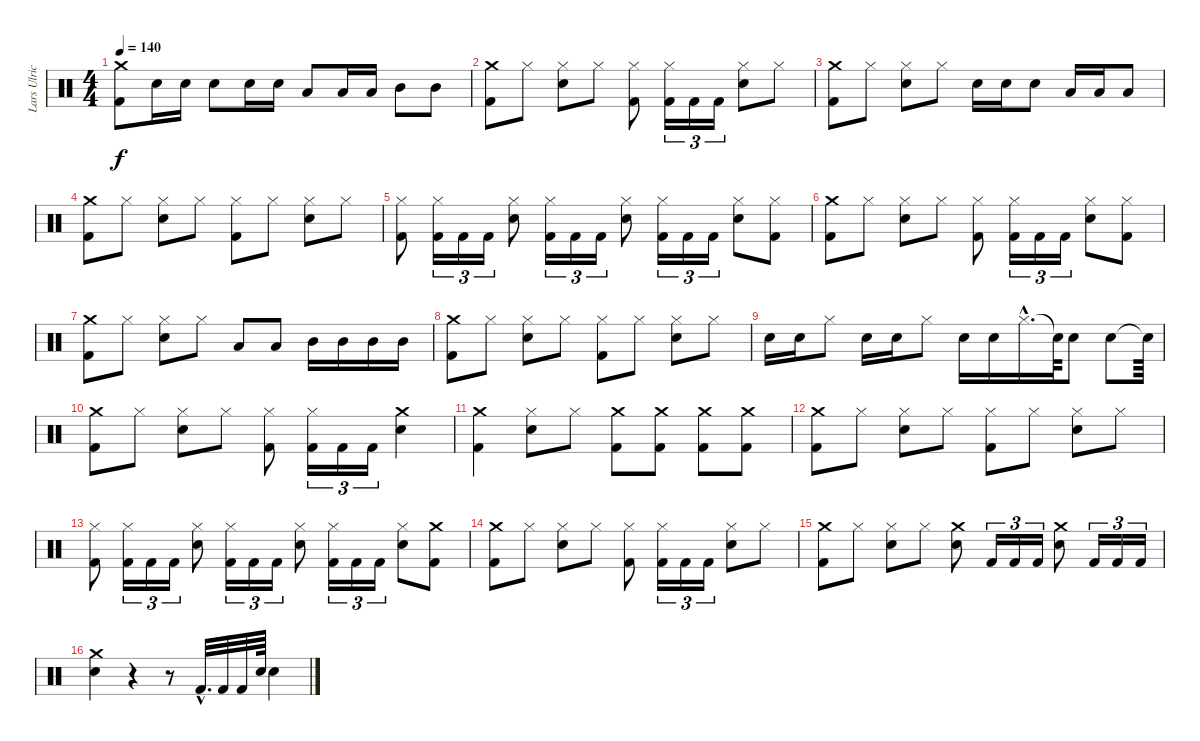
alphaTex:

\track ("Lars Ulrich" "Lars Ulric") {instrument percussion}
\staff {score}
\articulation defaults
\ts (4 4)
\tempo 140
\clef neutral
\ks c
("Crash medium (hit)" "Kick (hit) 2").8{dy f} "Snare (hit) 2".16 "Snare (hit) 2".16 "Snare (hit) 2".8 "Snare (hit) 2".16 "Snare (hit) 2".16 "Low Tom (hit)".8 "Low Tom (hit)".16 "Low Tom (hit)".16 "Mid Tom (hit)".8 "Mid Tom (hit)".8 |
("Crash medium (hit)" "Kick (hit) 2").8 "Hi-Hat (closed)".8 ("Snare (hit) 2" "Hi-Hat (closed)").8 "Hi-Hat (closed)".8 ("Kick (hit) 2" "Hi-Hat (closed)").8 ("Kick (hit) 2" "Hi-Hat (closed)").16{tu (3 2)} "Kick (hit) 2".16{tu (3 2)} "Kick (hit) 2".16{tu (3 2)} ("Snare (hit) 2" "Hi-Hat (closed)").8 "Hi-Hat (closed)".8 |
("Kick (hit) 2" "Crash medium (hit)").8 "Hi-Hat (closed)".8 ("Snare (hit) 2" "Hi-Hat (closed)").8 "Hi-Hat (closed)".8 "Snare (hit) 2".16 "Snare (hit) 2".16 "Snare (hit) 2".8 "Low Tom (hit)".16 "Low Tom (hit)".16 "Low Tom (hit)".8 |
("Crash medium (hit)" "Kick (hit) 2").8 "Hi-Hat (closed)".8 ("Snare (hit) 2" "Hi-Hat (closed)").8 "Hi-Hat (closed)".8 ("Hi-Hat (closed)" "Kick (hit) 2").8 "Hi-Hat (closed)".8 ("Snare (hit) 2" "Hi-Hat (closed)").8 "Hi-Hat (closed)".8 |
("Kick (hit) 2" "Hi-Hat (closed)").8 ("Kick (hit) 2" "Hi-Hat (closed)").16{tu (3 2)} "Kick (hit) 2".16{tu (3 2)} "Kick (hit) 2".16{tu (3 2)} ("Snare (hit) 2" "Hi-Hat (closed)").8 ("Kick (hit) 2" "Hi-Hat (closed)").16{tu (3 2)} "Kick (hit) 2".16{tu (3 2)} "Kick (hit) 2".16{tu (3 2)} ("Snare (hit) 2" "Hi-Hat (closed)").8 ("Kick (hit) 2" "Hi-Hat (closed)").16{tu (3 2)} "Kick (hit) 2".16{tu (3 2)} "Kick (hit) 2".16{tu (3 2)} ("Snare (hit) 2" "Hi-Hat (closed)").8 ("Kick (hit) 2" "Hi-Hat (closed)").8 |
("Crash medium (hit)" "Kick (hit) 2").8 "Hi-Hat (closed)".8 ("Snare (hit) 2" "Hi-Hat (closed)").8 "Hi-Hat (closed)".8 ("Hi-Hat (closed)" "Kick (hit) 2").8 ("Hi-Hat (closed)" "Kick (hit) 2").16{tu (3 2)} "Kick (hit) 2".16{tu (3 2)} "Kick (hit) 2".16{tu (3 2)} ("Snare (hit) 2" "Hi-Hat (closed)").8 ("Hi-Hat (closed)" "Kick (hit) 2").8 |
("Kick (hit) 2" "Crash medium (hit)").8 "Hi-Hat (closed)".8 ("Snare (hit) 2" "Hi-Hat (closed)").8 "Hi-Hat (closed)".8 "Low Tom (hit)".8 "Low Tom (hit)".8 "Mid Tom (hit)".16 "Mid Tom (hit)".16 "Mid Tom (hit)".16 "Mid Tom (hit)".16 |
("Crash medium (hit)" "Kick (hit) 2").8 "Hi-Hat (closed)".8 ("Snare (hit) 2" "Hi-Hat (closed)").8 "Hi-Hat (closed)".8 ("Hi-Hat (closed)" "Kick (hit) 2").8 "Hi-Hat (closed)".8 ("Snare (hit) 2" "Hi-Hat (closed)").8 "Hi-Hat (closed)".8 |
"Snare (hit) 2".16 "Snare (hit) 2".16 "Hi-Hat (closed)".8 "Snare (hit) 2".16 "Snare (hit) 2".16 "Hi-Hat (closed)".8 "Snare (hit) 2".16 "Snare (hit) 2".16 "Hi-Hat (closed)"{hac}.16{d} "Snare (hit)"{t}.64 "Snare (hit) 2".8 "Snare (hit) 2".8 "Snare (hit)"{t}.64 |
("Crash medium (hit)" "Kick (hit) 2").8 "Hi-Hat (closed)".8 ("Snare (hit) 2" "Hi-Hat (closed)").8 "Hi-Hat (closed)".8 ("Hi-Hat (closed)" "Kick (hit) 2").8 ("Hi-Hat (closed)" "Kick (hit) 2").16{tu (3 2)} "Kick (hit) 2".16{tu (3 2)} "Kick (hit) 2".16{tu (3 2)} ("Snare (hit) 2" "Crash medium (hit)").4 |
("Kick (hit) 2" "Crash medium (hit)").4 ("Snare (hit) 2" "Hi-Hat (closed)").8 "Hi-Hat (closed)".8 ("Kick (hit) 2" "Crash medium (hit)").8 ("Kick (hit) 2" "Crash medium (hit)").8 ("Kick (hit) 2" "Crash medium (hit)").8 ("Kick (hit) 2" "Crash medium (hit)").8 |
("Crash medium (hit)" "Kick (hit) 2").8 "Hi-Hat (closed)".8 ("Snare (hit) 2" "Hi-Hat (closed)").8 "Hi-Hat (closed)".8 ("Hi-Hat (closed)" "Kick (hit) 2").8 "Hi-Hat (closed)".8 ("Snare (hit) 2" "Hi-Hat (closed)").8 "Hi-Hat (closed)".8 |
("Kick (hit) 2" "Hi-Hat (closed)").8 ("Kick (hit) 2" "Hi-Hat (closed)").16{tu (3 2)} "Kick (hit) 2".16{tu (3 2)} "Kick (hit) 2".16{tu (3 2)} ("Snare (hit) 2" "Hi-Hat (closed)").8 ("Kick (hit) 2" "Hi-Hat (closed)").16{tu (3 2)} "Kick (hit) 2".16{tu (3 2)} "Kick (hit) 2".16{tu (3 2)} ("Snare (hit) 2" "Hi-Hat (closed)").8 ("Kick (hit) 2" "Hi-Hat (closed)").16{tu (3 2)} "Kick (hit) 2".16{tu (3 2)} "Kick (hit) 2".16{tu (3 2)} ("Snare (hit) 2" "Hi-Hat (closed)").8 ("Crash medium (hit)" "Kick (hit) 2").8 |
("Kick (hit) 2" "Crash medium (hit)").8 "Hi-Hat (closed)".8 ("Snare (hit) 2" "Hi-Hat (closed)").8 "Hi-Hat (closed)".8 ("Kick (hit) 2" "Hi-Hat (closed)").8 ("Kick (hit) 2" "Hi-Hat (closed)").16{tu (3 2)} "Kick (hit) 2".16{tu (3 2)} "Kick (hit) 2".16{tu (3 2)} ("Snare (hit) 2" "Hi-Hat (closed)").8 "Hi-Hat (closed)".8 |
("Crash medium (hit)" "Kick (hit) 2").8 "Hi-Hat (closed)".8 ("Snare (hit) 2" "Hi-Hat (closed)").8 "Hi-Hat (closed)".8 ("Snare (hit) 2" "Crash medium (hit)").8 "Kick (hit) 2".16{tu (3 2)} "Kick (hit) 2".16{tu (3 2)} "Kick (hit) 2".16{tu (3 2)} ("Snare (hit) 2" "Crash medium (hit)").8 "Kick (hit) 2".16{tu (3 2)} "Kick (hit) 2".16{tu (3 2)} "Kick (hit) 2".16{tu (3 2)} |
("Snare (hit) 2" "Crash medium (hit)").4 r.4 r.8 "Kick (hit) 2"{hac}.32{d} "Kick (hit) 2".32 "Kick (hit) 2".32 "Snare (hit) 2".64 "Snare (hit) 2".4
